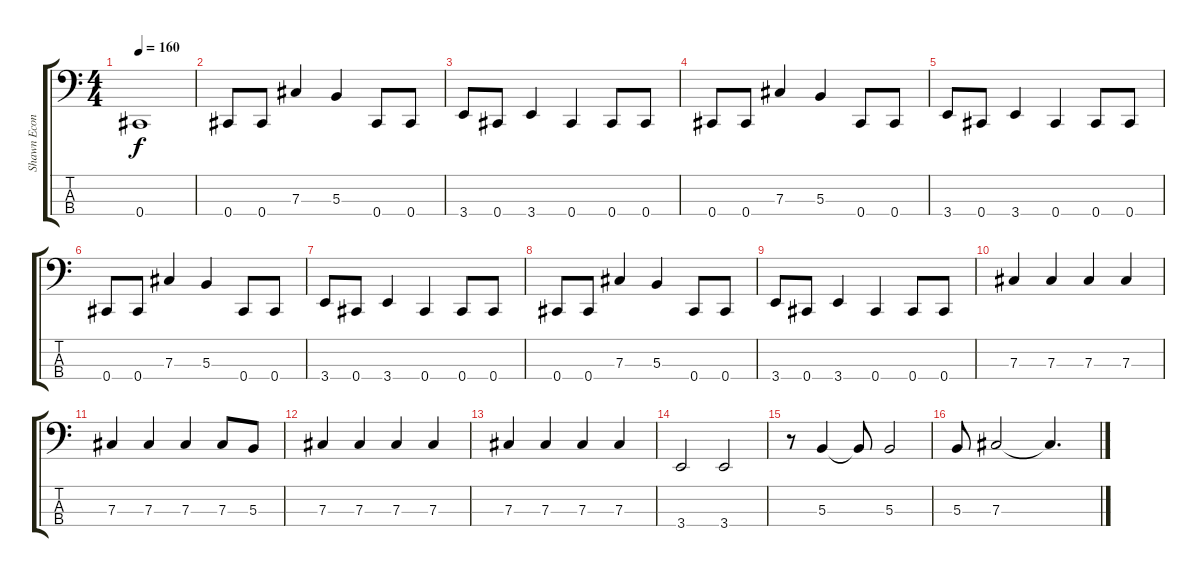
\track ("Shawn Economaki" "Shawn Econ") {instrument electricbasspick}
\staff {score tabs}
\tuning (E2 B1 Gb1 Db1) {hide}
\ts (4 4)
\tempo 160
\clef f4
\ks c
0.4{t}.1{dy f} |
0.4.8 0.4.8 7.3.4 5.3.4 0.4.8 0.4.8 |
3.4.8 0.4.8 3.4.4 0.4.4 0.4.8 0.4.8 |
0.4.8 0.4.8 7.3.4 5.3.4 0.4.8 0.4.8 |
3.4.8 0.4.8 3.4.4 0.4.4 0.4.8 0.4.8 |
0.4.8 0.4.8 7.3.4 5.3.4 0.4.8 0.4.8 |
3.4.8 0.4.8 3.4.4 0.4.4 0.4.8 0.4.8 |
0.4.8 0.4.8 7.3.4 5.3.4 0.4.8 0.4.8 |
3.4.8 0.4.8 3.4.4 0.4.4 0.4.8 0.4.8 |
7.3.4 7.3.4 7.3.4 7.3.4 |
7.3.4 7.3.4 7.3.4 7.3.8 5.3.8 |
7.3.4 7.3.4 7.3.4 7.3.4 |
7.3.4 7.3.4 7.3.4 7.3.4 |
3.4.2 3.4.2 |
r.8 5.3.4 5.3{t}.8 5.3.2 |
5.3.8 7.3.2 7.3{t}.4{d}
